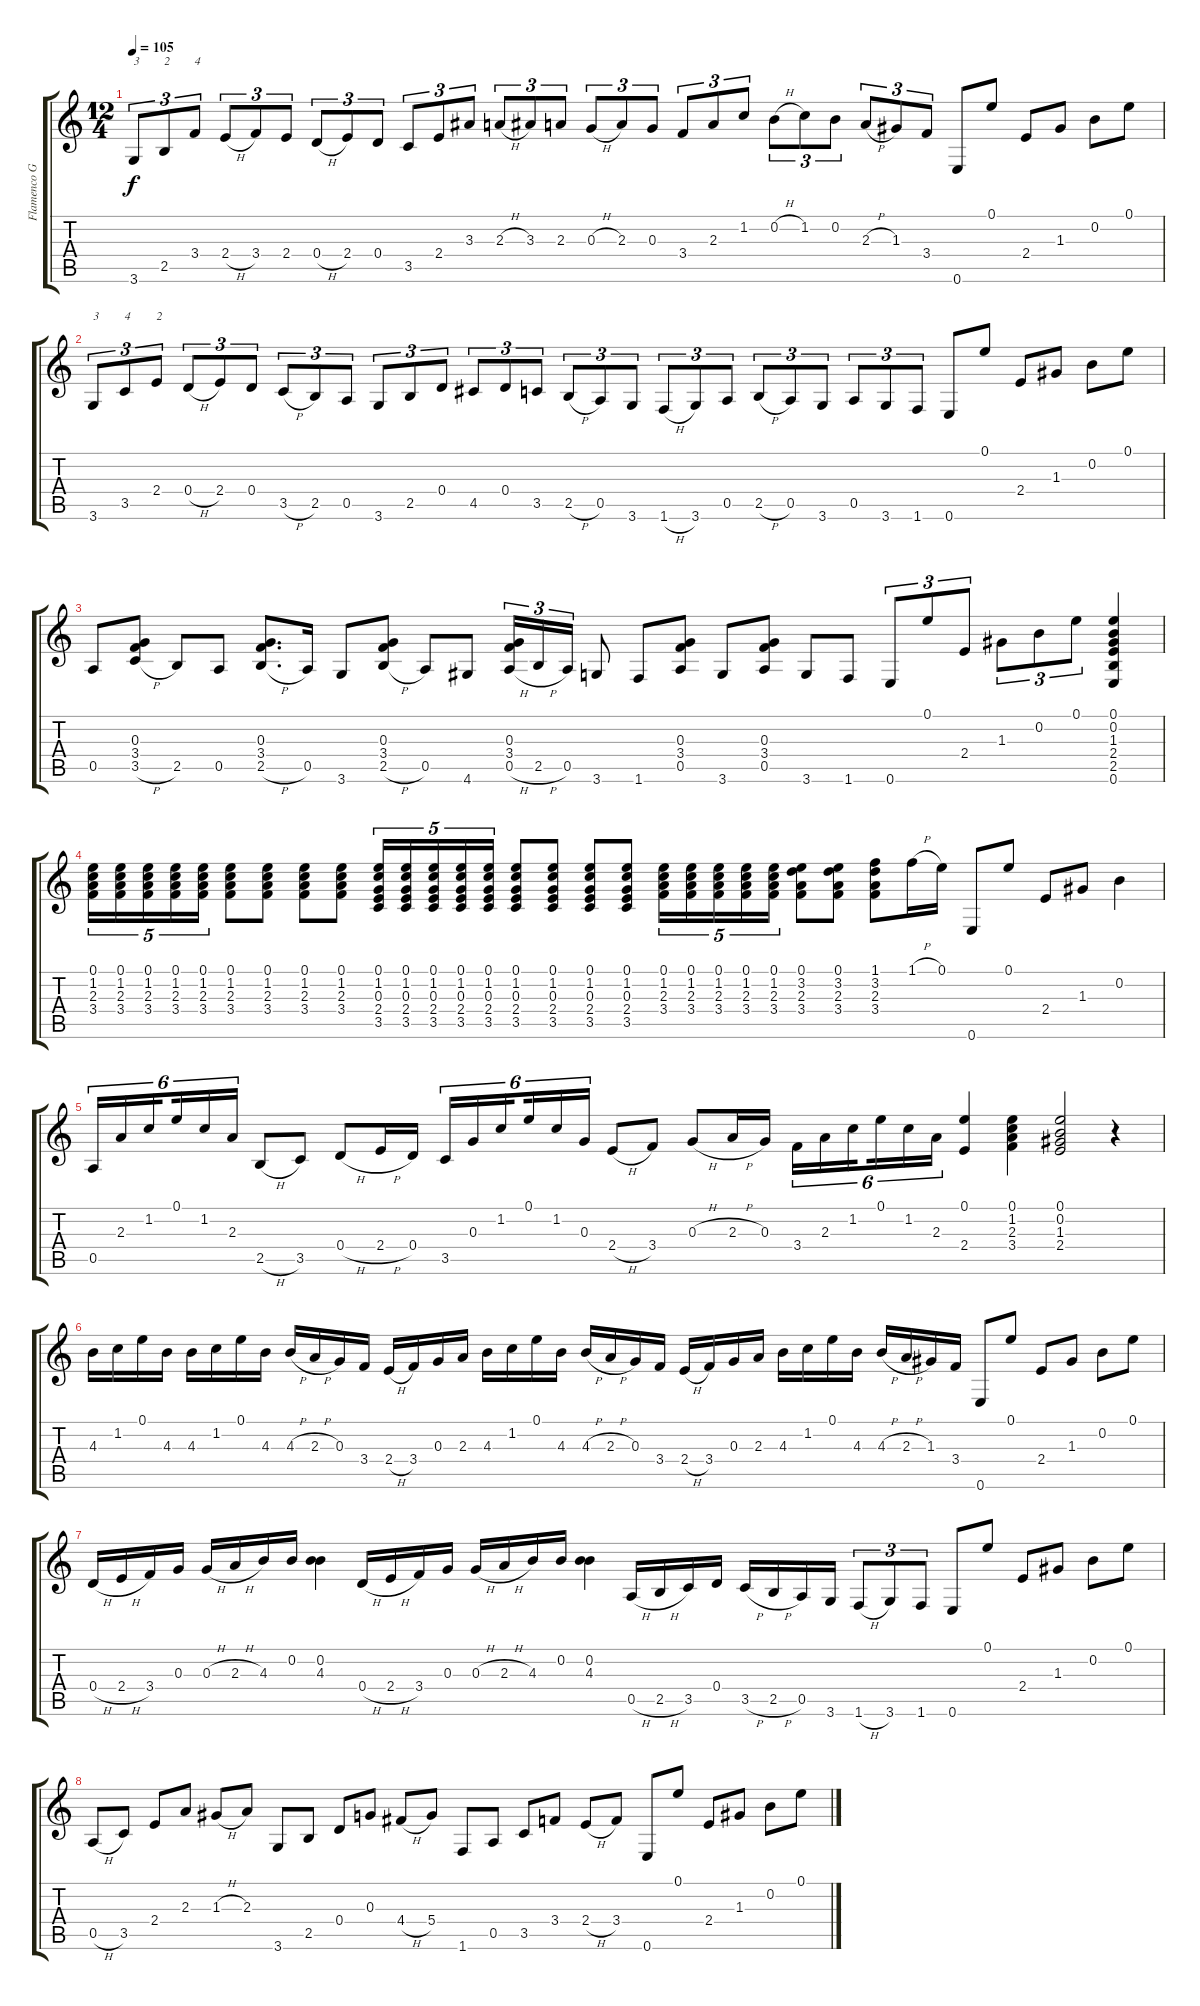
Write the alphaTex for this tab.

\track ("Flamenco Guitar" "Flamenco G") {instrument acousticguitarnylon}
\staff {score tabs}
\tuning (E4 B3 G3 D3 A2 E2) {hide}
\ts (12 4)
\tempo 105
\clef g2
\ks c
3.6.8{tu (3 2) txt "3" dy f} 2.5.8{tu (3 2) txt "2"} 3.4.8{tu (3 2) txt "4"} 2.4{h}.8{tu (3 2)} 3.4.8{tu (3 2)} 2.4.8{tu (3 2)} 0.4{h}.8{tu (3 2)} 2.4.8{tu (3 2)} 0.4.8{tu (3 2)} 3.5.8{tu (3 2)} 2.4.8{tu (3 2)} 3.3.8{tu (3 2)} 2.3{h}.8{tu (3 2)} 3.3.8{tu (3 2)} 2.3.8{tu (3 2)} 0.3{h}.8{tu (3 2)} 2.3.8{tu (3 2)} 0.3.8{tu (3 2)} 3.4.8{tu (3 2)} 2.3.8{tu (3 2)} 1.2.8{tu (3 2)} 0.2{h}.8{tu (3 2)} 1.2.8{tu (3 2)} 0.2.8{tu (3 2)} 2.3{h}.8{tu (3 2)} 1.3.8{tu (3 2)} 3.4.8{tu (3 2)} 0.6.8 0.1.8 2.4.8 1.3.8 0.2.8 0.1.8 |
3.6.8{tu (3 2) txt "3"} 3.5.8{tu (3 2) txt "4"} 2.4.8{tu (3 2) txt "2"} 0.4{h}.8{tu (3 2)} 2.4.8{tu (3 2)} 0.4.8{tu (3 2)} 3.5{h}.8{tu (3 2)} 2.5.8{tu (3 2)} 0.5.8{tu (3 2)} 3.6.8{tu (3 2)} 2.5.8{tu (3 2)} 0.4.8{tu (3 2)} 4.5.8{tu (3 2)} 0.4.8{tu (3 2)} 3.5.8{tu (3 2)} 2.5{h}.8{tu (3 2)} 0.5.8{tu (3 2)} 3.6.8{tu (3 2)} 1.6{h}.8{tu (3 2)} 3.6.8{tu (3 2)} 0.5.8{tu (3 2)} 2.5{h}.8{tu (3 2)} 0.5.8{tu (3 2)} 3.6.8{tu (3 2)} 0.5.8{tu (3 2)} 3.6.8{tu (3 2)} 1.6.8{tu (3 2)} 0.6.8 0.1.8 2.4.8 1.3.8 0.2.8 0.1.8 |
0.5.8 (0.3 3.4 3.5{h}).8 2.5.8 0.5.8 (0.3 3.4 2.5{h}).8{d} 0.5.16 3.6.8 (0.3 3.4 2.5{h}).8 0.5.8 4.6.8 (0.3 3.4 0.5{h}).16{tu (3 2)} 2.5{h}.16{tu (3 2)} 0.5.16{tu (3 2)} 3.6.8 1.6.8 (0.3 3.4 0.5).8 3.6.8 (0.3 3.4 0.5).8 3.6.8 1.6.8 0.6.8{tu (3 2)} 0.1.8{tu (3 2)} 2.4.8{tu (3 2)} 1.3.8{tu (3 2)} 0.2.8{tu (3 2)} 0.1.8{tu (3 2)} (0.1 0.2 1.3 2.4 2.5 0.6).4 |
(0.1 1.2 2.3 3.4).16{tu (5 4)} (0.1 1.2 2.3 3.4).16{tu (5 4)} (0.1 1.2 2.3 3.4).16{tu (5 4)} (0.1 1.2 2.3 3.4).16{tu (5 4)} (0.1 1.2 2.3 3.4).16{tu (5 4)} (0.1 1.2 2.3 3.4).8 (0.1 1.2 2.3 3.4).8 (0.1 1.2 2.3 3.4).8 (0.1 1.2 2.3 3.4).8 (0.1 1.2 0.3 2.4 3.5).16{tu (5 4)} (0.1 1.2 0.3 2.4 3.5).16{tu (5 4)} (0.1 1.2 0.3 2.4 3.5).16{tu (5 4)} (0.1 1.2 0.3 2.4 3.5).16{tu (5 4)} (0.1 1.2 0.3 2.4 3.5).16{tu (5 4)} (0.1 1.2 0.3 2.4 3.5).8 (0.1 1.2 0.3 2.4 3.5).8 (0.1 1.2 0.3 2.4 3.5).8 (0.1 1.2 0.3 2.4 3.5).8 (0.1 1.2 2.3 3.4).16{tu (5 4)} (0.1 1.2 2.3 3.4).16{tu (5 4)} (0.1 1.2 2.3 3.4).16{tu (5 4)} (0.1 1.2 2.3 3.4).16{tu (5 4)} (0.1 1.2 2.3 3.4).16{tu (5 4)} (0.1 3.2 2.3 3.4).8 (0.1 3.2 2.3 3.4).8 (1.1 3.2 2.3 3.4).8 1.1{h}.16 0.1.16 0.6.8 0.1.8 2.4.8 1.3.8 0.2.4 |
0.5.16{tu (6 4)} 2.3.16{tu (6 4)} 1.2.16{tu (6 4) beam splitsecondary} 0.1.16{tu (6 4)} 1.2.16{tu (6 4)} 2.3.16{tu (6 4)} 2.5{h}.8 3.5.8 0.4{h}.8 2.4{h}.16 0.4.16 3.5.16{tu (6 4)} 0.3.16{tu (6 4)} 1.2.16{tu (6 4) beam splitsecondary} 0.1.16{tu (6 4)} 1.2.16{tu (6 4)} 0.3.16{tu (6 4)} 2.4{h}.8 3.4.8 0.3{h}.8 2.3{h}.16 0.3.16 3.4.16{tu (6 4)} 2.3.16{tu (6 4)} 1.2.16{tu (6 4) beam splitsecondary} 0.1.16{tu (6 4)} 1.2.16{tu (6 4)} 2.3.16{tu (6 4)} (0.1 2.4).4 (0.1 1.2 2.3 3.4).4 (0.1 0.2 1.3 2.4).2 r.4 |
4.3.16 1.2.16 0.1.16 4.3.16 4.3.16 1.2.16 0.1.16 4.3.16 4.3{h}.16 2.3{h}.16 0.3.16 3.4.16 2.4{h}.16 3.4.16 0.3.16 2.3.16 4.3.16 1.2.16 0.1.16 4.3.16 4.3{h}.16 2.3{h}.16 0.3.16 3.4.16 2.4{h}.16 3.4.16 0.3.16 2.3.16 4.3.16 1.2.16 0.1.16 4.3.16 4.3{h}.16 2.3{h}.16 1.3.16 3.4.16 0.6.8 0.1.8 2.4.8 1.3.8 0.2.8 0.1.8 |
0.4{h}.16 2.4{h}.16 3.4.16 0.3.16 0.3{h}.16 2.3{h}.16 4.3.16 0.2.16 (0.2 4.3).4 0.4{h}.16 2.4{h}.16 3.4.16 0.3.16 0.3{h}.16 2.3{h}.16 4.3.16 0.2.16 (0.2 4.3).4 0.5{h}.16 2.5{h}.16 3.5.16 0.4.16 3.5{h}.16 2.5{h}.16 0.5.16 3.6.16 1.6{h}.8{tu (3 2)} 3.6.8{tu (3 2)} 1.6.8{tu (3 2)} 0.6.8 0.1.8 2.4.8 1.3.8 0.2.8 0.1.8 |
0.5{h}.8 3.5.8 2.4.8 2.3.8 1.3{h}.8 2.3.8 3.6.8 2.5.8 0.4.8 0.3.8 4.4{h}.8 5.4.8 1.6.8 0.5.8 3.5.8 3.4.8 2.4{h}.8 3.4.8 0.6.8 0.1.8 2.4.8 1.3.8 0.2.8 0.1.8
